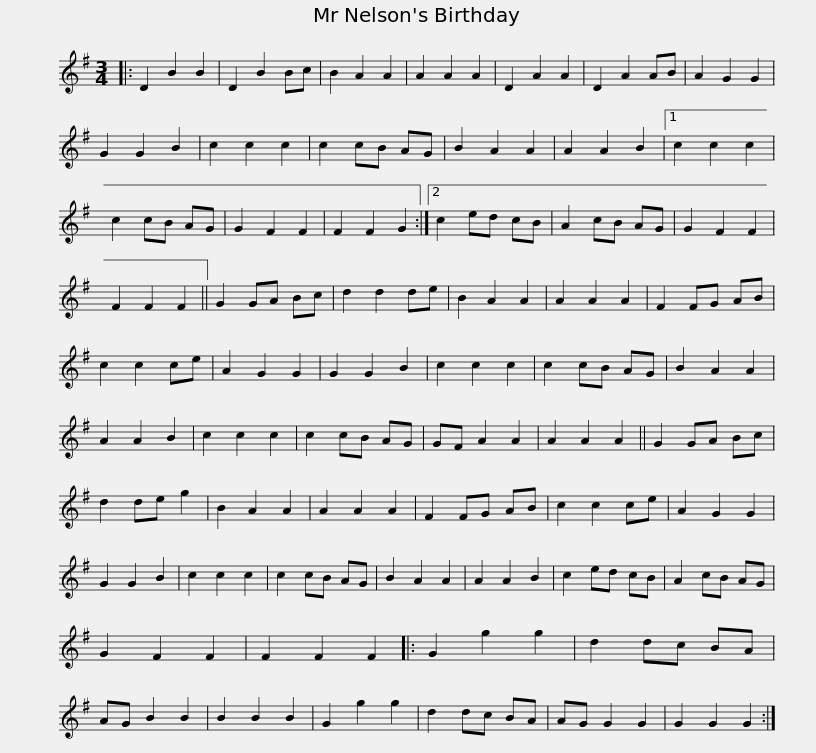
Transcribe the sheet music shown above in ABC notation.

X:1
L:1/8
M:3/4
I:linebreak $
K:G
V:1 treble
V:1
|: D2 B2 B2 | D2 B2 Bc | B2 A2 A2 | A2 A2 A2 | D2 A2 A2 | %5
 D2 A2 AB | A2 G2 G2 | G2 G2 B2 | c2 c2 c2 | c2 cB AG | %10
 B2 A2 A2 |$ A2 A2 B2 |1 c2 c2 c2 | c2 cB AG | G2 F2 F2 | %15
 F2 F2 G2 :|2 c2 ed cB | A2 cB AG | G2 F2 F2 | F2 F2 F2 || %20
 G2 GA Bc | d2 d2 de |$ B2 A2 A2 | A2 A2 A2 | F2 FG AB | %25
 c2 c2 ce | A2 G2 G2 | G2 G2 B2 | c2 c2 c2 | c2 cB AG | %30
 B2 A2 A2 | A2 A2 B2 | c2 c2 c2 |$ c2 cB AG | GF A2 A2 | %35
 A2 A2 A2 || G2 GA Bc | d2 de g2 | B2 A2 A2 | A2 A2 A2 | %40
 F2 FG AB | c2 c2 ce | A2 G2 G2 | G2 G2 B2 |$ c2 c2 c2 | %45
 c2 cB AG | B2 A2 A2 | A2 A2 B2 | c2 ed cB | A2 cB AG | %50
 G2 F2 F2 | F2 F2 F2 |: G2 g2 g2 | d2 dc BA | AG B2 B2 |$ %55
 B2 B2 B2 | G2 g2 g2 | d2 dc BA | AG G2 G2 | G2 G2 G2 :| %60
